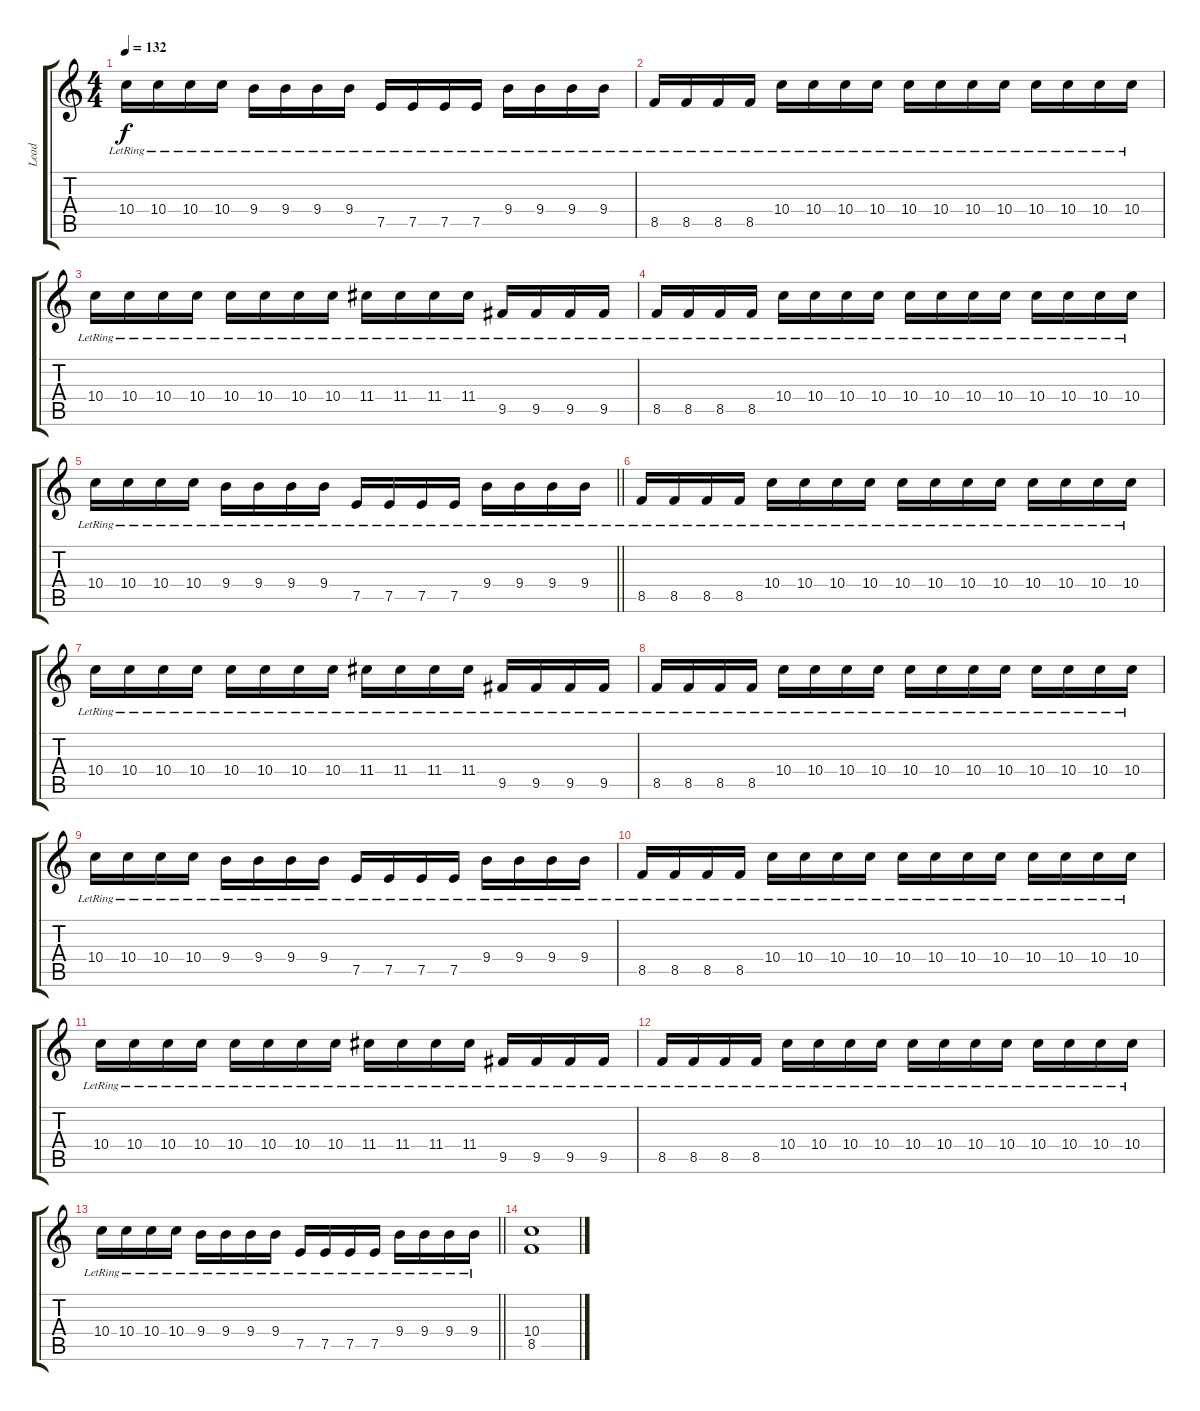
\track ("Lead " "Lead ") {instrument distortionguitar}
\staff {score tabs}
\tuning (E4 B3 G3 D3 A2 E2) {hide}
\ts (4 4)
\tempo 132
\clef g2
\ks c
10.4{lr}.16{dy f} 10.4{lr}.16 10.4{lr}.16 10.4{lr}.16 9.4{lr}.16 9.4{lr}.16 9.4{lr}.16 9.4{lr}.16 7.5{lr}.16 7.5{lr}.16 7.5{lr}.16 7.5{lr}.16 9.4{lr}.16 9.4{lr}.16 9.4{lr}.16 9.4{lr}.16 |
8.5{lr}.16 8.5{lr}.16 8.5{lr}.16 8.5{lr}.16 10.4{lr}.16 10.4{lr}.16 10.4{lr}.16 10.4{lr}.16 10.4{lr}.16 10.4{lr}.16 10.4{lr}.16 10.4{lr}.16 10.4{lr}.16 10.4{lr}.16 10.4{lr}.16 10.4{lr}.16 |
10.4{lr}.16 10.4{lr}.16 10.4{lr}.16 10.4{lr}.16 10.4{lr}.16 10.4{lr}.16 10.4{lr}.16 10.4{lr}.16 11.4{lr}.16 11.4{lr}.16 11.4{lr}.16 11.4{lr}.16 9.5{lr}.16 9.5{lr}.16 9.5{lr}.16 9.5{lr}.16 |
8.5{lr}.16 8.5{lr}.16 8.5{lr}.16 8.5{lr}.16 10.4{lr}.16 10.4{lr}.16 10.4{lr}.16 10.4{lr}.16 10.4{lr}.16 10.4{lr}.16 10.4{lr}.16 10.4{lr}.16 10.4{lr}.16 10.4{lr}.16 10.4{lr}.16 10.4{lr}.16 |
\barLineRight lightlight
10.4{lr}.16 10.4{lr}.16 10.4{lr}.16 10.4{lr}.16 9.4{lr}.16 9.4{lr}.16 9.4{lr}.16 9.4{lr}.16 7.5{lr}.16 7.5{lr}.16 7.5{lr}.16 7.5{lr}.16 9.4{lr}.16 9.4{lr}.16 9.4{lr}.16 9.4{lr}.16 |
8.5{lr}.16 8.5{lr}.16 8.5{lr}.16 8.5{lr}.16 10.4{lr}.16 10.4{lr}.16 10.4{lr}.16 10.4{lr}.16 10.4{lr}.16 10.4{lr}.16 10.4{lr}.16 10.4{lr}.16 10.4{lr}.16 10.4{lr}.16 10.4{lr}.16 10.4{lr}.16 |
10.4{lr}.16 10.4{lr}.16 10.4{lr}.16 10.4{lr}.16 10.4{lr}.16 10.4{lr}.16 10.4{lr}.16 10.4{lr}.16 11.4{lr}.16 11.4{lr}.16 11.4{lr}.16 11.4{lr}.16 9.5{lr}.16 9.5{lr}.16 9.5{lr}.16 9.5{lr}.16 |
8.5{lr}.16 8.5{lr}.16 8.5{lr}.16 8.5{lr}.16 10.4{lr}.16 10.4{lr}.16 10.4{lr}.16 10.4{lr}.16 10.4{lr}.16 10.4{lr}.16 10.4{lr}.16 10.4{lr}.16 10.4{lr}.16 10.4{lr}.16 10.4{lr}.16 10.4{lr}.16 |
10.4{lr}.16 10.4{lr}.16 10.4{lr}.16 10.4{lr}.16 9.4{lr}.16 9.4{lr}.16 9.4{lr}.16 9.4{lr}.16 7.5{lr}.16 7.5{lr}.16 7.5{lr}.16 7.5{lr}.16 9.4{lr}.16 9.4{lr}.16 9.4{lr}.16 9.4{lr}.16 |
8.5{lr}.16 8.5{lr}.16 8.5{lr}.16 8.5{lr}.16 10.4{lr}.16 10.4{lr}.16 10.4{lr}.16 10.4{lr}.16 10.4{lr}.16 10.4{lr}.16 10.4{lr}.16 10.4{lr}.16 10.4{lr}.16 10.4{lr}.16 10.4{lr}.16 10.4{lr}.16 |
10.4{lr}.16 10.4{lr}.16 10.4{lr}.16 10.4{lr}.16 10.4{lr}.16 10.4{lr}.16 10.4{lr}.16 10.4{lr}.16 11.4{lr}.16 11.4{lr}.16 11.4{lr}.16 11.4{lr}.16 9.5{lr}.16 9.5{lr}.16 9.5{lr}.16 9.5{lr}.16 |
8.5{lr}.16 8.5{lr}.16 8.5{lr}.16 8.5{lr}.16 10.4{lr}.16 10.4{lr}.16 10.4{lr}.16 10.4{lr}.16 10.4{lr}.16 10.4{lr}.16 10.4{lr}.16 10.4{lr}.16 10.4{lr}.16 10.4{lr}.16 10.4{lr}.16 10.4{lr}.16 |
\barLineRight lightlight
10.4{lr}.16 10.4{lr}.16 10.4{lr}.16 10.4{lr}.16 9.4{lr}.16 9.4{lr}.16 9.4{lr}.16 9.4{lr}.16 7.5{lr}.16 7.5{lr}.16 7.5{lr}.16 7.5{lr}.16 9.4{lr}.16 9.4{lr}.16 9.4{lr}.16 9.4{lr}.16 |
(10.4 8.5).1
